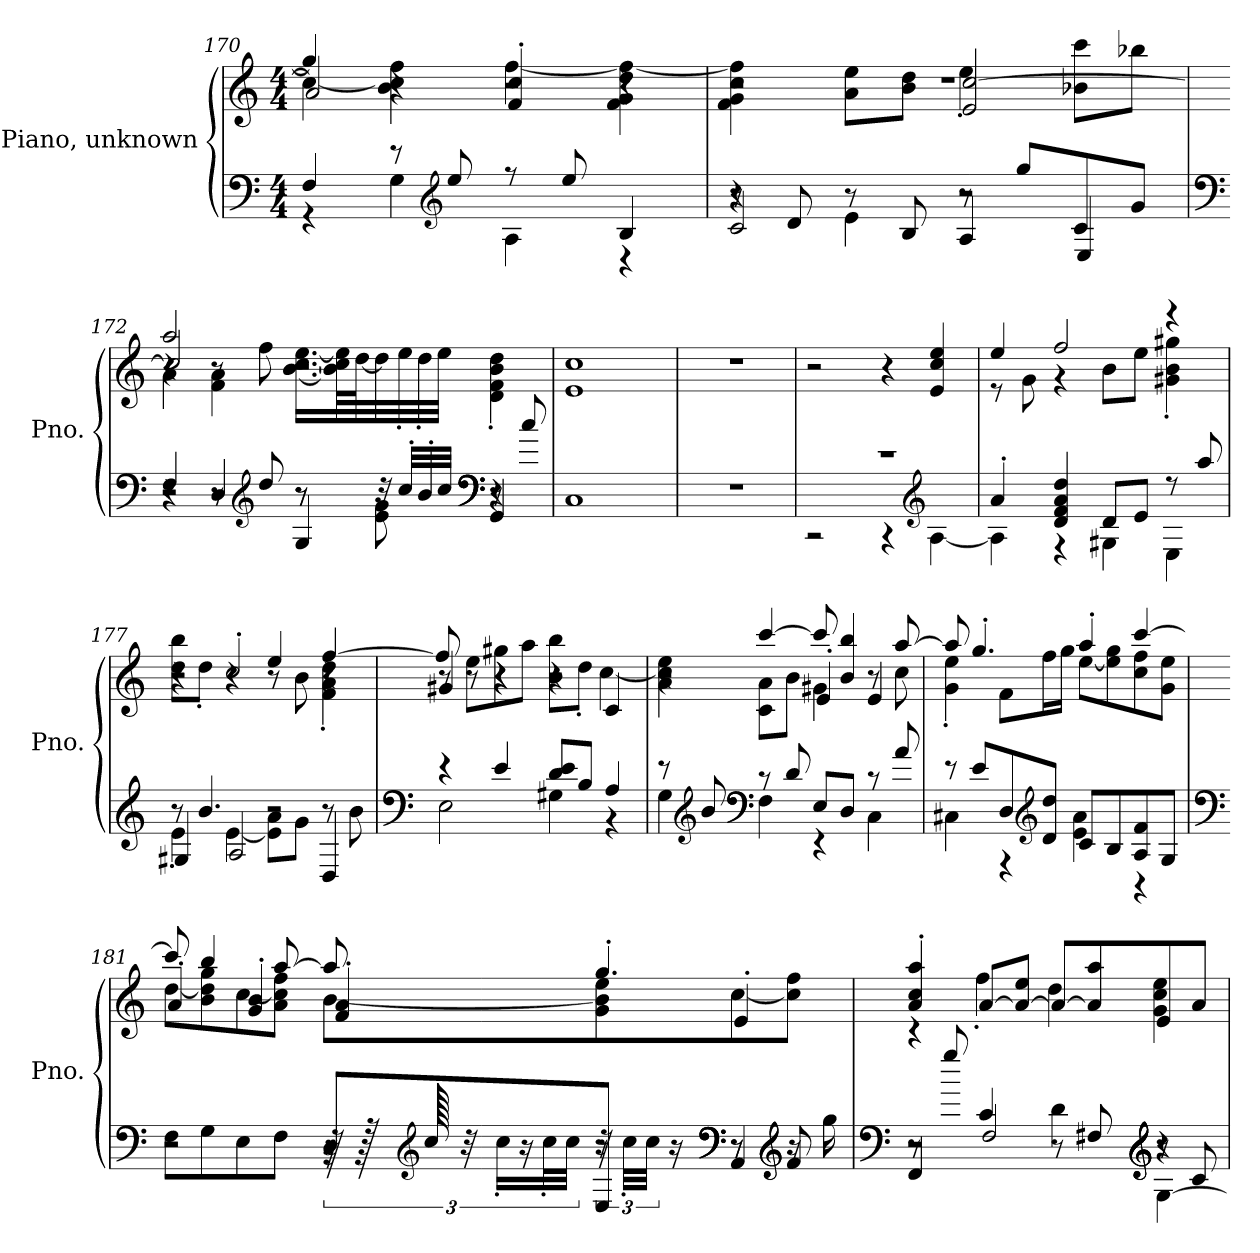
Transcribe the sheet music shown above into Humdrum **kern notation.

**kern	**kern
*part1	*part1
*staff2	*staff1
*I"Piano, unknown	*
*I'Pno.	*
!!LO:LB:g=z
*clefF4	*clefG2
*k[]	*k[]
*M4/4	*M4/4
=170	=170
*^	*^
*	*	*	*^
4F/	4r	4gg/]	4cc\_	2a/
8r	4G\	4r	4b\ 4cc\] 4ff\	.
*clefG2	*	*	*	*
8ee/	.	.	.	.
8r	4A\	2r	[4ff\	4f/' 4cc/'
8ee/	.	.	.	.
4B/	4r	.	4f\ 4g\ 4dd\ 4ff\_	4r
=171	=171	=171	=171	=171
*	*^	*	*	*
8r	4r	2c/	1r	4f\ 4g\ 4cc\ 4ff\]	2r
8d/	.	.	.	.	.
8r	4e\	.	.	8a\ 8ee\L	.
8B/	.	.	.	8b\ 8dd\J	.
8r	2r	4A/	.	4ee'\	2e/ [2cc/
8gg/L	.	.	.	.	.
8c/	.	4E/	.	8b-X\ 8ccc\L	.
8g/J	.	.	.	8bb-X\J	.
*	*	*	*v	*v	*v
=172	=172	=172	=172
*clefF4	*	*	*
*	*	*	*^
*	*	*	*	*^
*	*	*	*	*	*^
4F/	2r	4r	2aa/	4a\	2cc/]	4r
8r	.	4D/	.	8r	.	4f\ 4a\
*clefG2	*	*	*	*	*	*
8dd/	.	.	.	8ff\	.	.
8r	8r	4G/	2r	[16.b\ [16.cc\ [16.ee\LL	2r	2r
.	.	.	.	64b\] 64cc\] 64ee\]LL	.	.
.	.	.	.	[64dd\J	.	.
32r	8e\ 8g\	.	.	32dd\]	.	.
32cc'/LLL	.	.	.	32ee'\	.	.
32b'/	.	.	.	32dd'\	.	.
32cc/JJJ	.	.	.	32ee\JJJ	.	.
*clefF4	*	*	*	*	*	*
8r	4r	4GG/	.	4d\' 4f\' 4b\' 4dd\'	.	.
8cc/	.	.	.	.	.	.
*v	*v	*v	*	*	*	*
*	*v	*v	*v	*v
=173	=173
1C	1e 1cc
!!LO:LB:g=z
=174	=174
1r	1r
=175	=175
*^	*
1r	2r	2r
.	4r	4r
*clefG2	*	*
.	[4A\	4e/ 4cc/ 4ee/
=176	=176	=176
*	*	*^
4a'/	4A\]	4ee/	8r
.	.	.	8g\
4d/ 4f/ 4a/ 4dd/	4r	2ff/	4r
8d/L	4G#X\	.	8b\L
8e/J	.	.	8ee\J
8r	4E\	4r	4g#X\' 4b\' 4gg#X\'
8aa/	.	.	.
=177	=177	=177	=177
*	*^	*	*^
8r	4e'\	4G#X/	4r	8dd\ 8bb\L	2r
4.b/	.	.	.	8dd'\J	.
.	[4e\	2A/	2cc'/	4r	.
2r	8e\] 8a\L	.	.	8r	4ee/
.	8g\J	.	.	8b\	.
.	8r	4D/	4r	4f\' 4a\' 4dd\'	[4ff/
.	8b\	.	.	.	.
*v	*v	*v	*	*	*
=178	=178	=178	=178
*clefF4	*	*	*
*^	*	*	*
4r	2E\	4g#X/	8r	8ff/]
.	.	.	8ee\L	8r
4e/	.	4r	8gg#X\	4r
.	.	.	8aa\J	.
8d/ 8e/L	4G#X\	4r	8b\ 8bb\L	2r
8B/J	.	.	8dd'\J	.
4A/	4r	4c/	[4cc\	.
!!LO:PB:g=z	!!	!!
=179	=179	=179	=179	=179
8r	4G\	4r	4a\ 4cc\] 4ee\	2r
*clefG2	*	*	*	*
8b/	.	.	.	.
*clefF4	*	*	*	*
8r	4F\	[4ccc/	8c\ 8a\L	.
8d/	.	.	8b\J	.
8E/L	4r	8ccc/]	4g#X\	4e'/
8D/J	.	4b/ 4bb/	.	.
8r	4C\	.	8r	4e/
8a/	.	[8aa/	8cc\	.
*	*	*	*v	*v
=180	=180	=180	=180
8r	4C#X\	8aa/]	4g\' 4ee\'
8e/L	.	4.gg'/	.
8D/	4r	.	8f\L
*clefG2	*	*	*
8d/ 8dd/J	.	.	16ff\L
.	.	.	16gg\JJ
8c/L	4e\ 4a\	4aa'/	[8ee\L
8B/	.	.	8ee\] 8gg\
8A/ 8f/	4r	[4ccc/	8cc\ 8ff\
8G/J	.	.	8g\ 8ee\J
*v	*v	*	*
*	*v	*v
!!LO:LB:g=z
=181	=181
*clefF4	*
*^	*^
*	*^	*	*^
2r	8F\L	2r	8ccc/]	[8dd\L	4a'/
.	8G\	.	4bb/	8b\ 8dd\] 8gg\	.
.	8E\	.	.	[8cc\	4g/' 4b/'
.	8F\J	.	[8aa/	8a\ 8cc\] 8ff\J	.
64r	24r	8D/L	8aa/]	[8b\L	4f/' 4a/'
128r	.	.	.	.	.
*clefG2	*	*	*	*	*
128cc/	.	.	.	.	.
32r	.	.	.	.	.
.	24cc'\LL	.	.	.	.
16r	.	.	.	.	.
.	48cc'\L	.	.	.	.
.	48cc\JJJ	.	.	.	.
8r	48r	8E/J	4.gg'/	8g\ 8b\] 8ee\	.
.	48cc'\LLL	.	.	.	.
.	48cc\JJJ	.	.	.	.
.	16r	.	.	.	.
*clefF4	*	*	*	*	*
8r	8r	4AA/	.	[8cc\	4e'/
*clefG2	*	*	*	*	*
8f/	16r	.	.	8cc\] 8ff\J	.
.	16gg\	.	.	.	.
*	*	*	*v	*v	*v
=182	=182	=182	=182
*clefF4	*	*	*
*	*	*	*^
8r	4FF/	2r	4a/' 4cc/' 4aa/'	4r
8gg/	.	.	.	.
4c/	2F/	.	[8a/L	4ff'\
.	.	.	8a/_ 8ee/J	.
8r	.	4d\	8a/L_	4dd\
8F#X/	.	.	8a/] 8aa/	.
*clefG2	*	*	*	*
8r	4r	[4G\	8e/	4g\ 4cc\ 4ee\
8c/	.	.	8a/J	.
*v	*v	*v	*	*
*	*v	*v
=	=
*-	*-
